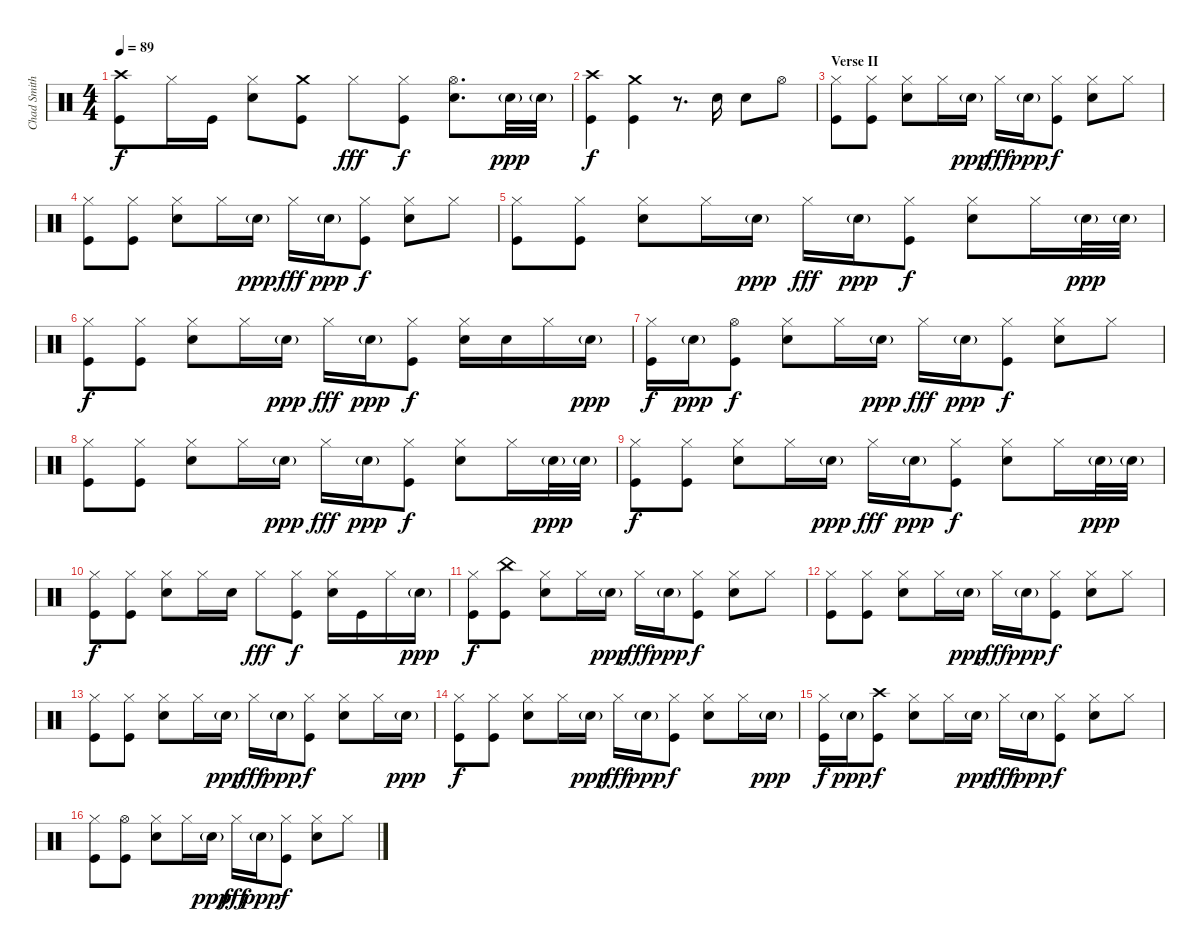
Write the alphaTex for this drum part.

\track ("Chad Smith" "Chad Smith") {instrument percussion}
\staff {score}
\articulation defaults
\ts (4 4)
\tempo 89
\clef neutral
\ks c
("Crash high (hit)" "Kick (hit)").8{dy f} "Hi-Hat (closed)".16 "Kick (hit)".16 ("Hi-Hat (closed)" "Snare (hit) 2").8 ("Crash medium (hit)" "Kick (hit)").8 "Hi-Hat (closed)".8{dy fff} ("Hi-Hat (closed)" "Kick (hit)").8{dy f} ("Hi-Hat (open)" "Snare (hit) 2").8{d} "Snare (hit) 2"{g}.32{dy ppp} "Snare (hit) 2"{g}.32 |
("Crash high (hit)" "Kick (hit)").4{dy f} ("Crash medium (hit)" "Kick (hit)").4 r.8{d} "Snare (hit) 2".16 "Snare (hit) 2".8 "Hi-Hat (open)".8 |
\section ("" "Verse II")
("Hi-Hat (closed)" "Kick (hit)").8 ("Hi-Hat (closed)" "Kick (hit)").8 ("Hi-Hat (closed)" "Snare (hit) 2").8 "Hi-Hat (closed)".16 "Snare (hit) 2"{g}.16{dy ppp} "Hi-Hat (closed)".16{dy fff} "Snare (hit) 2"{g}.16{dy ppp} ("Hi-Hat (closed)" "Kick (hit)").8{dy f} ("Hi-Hat (closed)" "Snare (hit) 2").8 "Hi-Hat (closed)".8 |
("Hi-Hat (closed)" "Kick (hit)").8 ("Hi-Hat (closed)" "Kick (hit)").8 ("Hi-Hat (closed)" "Snare (hit) 2").8 "Hi-Hat (closed)".16 "Snare (hit) 2"{g}.16{dy ppp} "Hi-Hat (closed)".16{dy fff} "Snare (hit) 2"{g}.16{dy ppp} ("Hi-Hat (closed)" "Kick (hit)").8{dy f} ("Hi-Hat (closed)" "Snare (hit) 2").8 "Hi-Hat (closed)".8 |
("Hi-Hat (closed)" "Kick (hit)").8 ("Hi-Hat (closed)" "Kick (hit)").8 ("Hi-Hat (closed)" "Snare (hit) 2").8 "Hi-Hat (closed)".16 "Snare (hit) 2"{g}.16{dy ppp} "Hi-Hat (closed)".16{dy fff} "Snare (hit) 2"{g}.16{dy ppp} ("Hi-Hat (closed)" "Kick (hit)").8{dy f} ("Hi-Hat (closed)" "Snare (hit) 2").8 "Hi-Hat (closed)".16 "Snare (hit) 2"{g}.32{dy ppp} "Snare (hit) 2"{g}.32 |
("Hi-Hat (closed)" "Kick (hit)").8{dy f} ("Hi-Hat (closed)" "Kick (hit)").8 ("Hi-Hat (closed)" "Snare (hit) 2").8 "Hi-Hat (closed)".16 "Snare (hit) 2"{g}.16{dy ppp} "Hi-Hat (closed)".16{dy fff} "Snare (hit) 2"{g}.16{dy ppp} ("Hi-Hat (closed)" "Kick (hit)").8{dy f} ("Hi-Hat (closed)" "Snare (hit) 2").16 "Snare (hit) 2".16 "Hi-Hat (closed)".16 "Snare (hit) 2"{g}.16{dy ppp} |
("Hi-Hat (closed)" "Kick (hit)").16{dy f} "Snare (hit) 2"{g}.16{dy ppp} ("Hi-Hat (open)" "Kick (hit)").8{dy f} ("Hi-Hat (closed)" "Snare (hit) 2").8 "Hi-Hat (closed)".16 "Snare (hit) 2"{g}.16{dy ppp} "Hi-Hat (closed)".16{dy fff} "Snare (hit) 2"{g}.16{dy ppp} ("Hi-Hat (closed)" "Kick (hit)").8{dy f} ("Hi-Hat (closed)" "Snare (hit) 2").8 "Hi-Hat (closed)".8 |
("Hi-Hat (closed)" "Kick (hit)").8 ("Hi-Hat (closed)" "Kick (hit)").8 ("Hi-Hat (closed)" "Snare (hit) 2").8 "Hi-Hat (closed)".16 "Snare (hit) 2"{g}.16{dy ppp} "Hi-Hat (closed)".16{dy fff} "Snare (hit) 2"{g}.16{dy ppp} ("Hi-Hat (closed)" "Kick (hit)").8{dy f} ("Hi-Hat (closed)" "Snare (hit) 2").8 "Hi-Hat (closed)".16 "Snare (hit) 2"{g}.32{dy ppp} "Snare (hit) 2"{g}.32 |
("Hi-Hat (closed)" "Kick (hit)").8{dy f} ("Hi-Hat (closed)" "Kick (hit)").8 ("Hi-Hat (closed)" "Snare (hit) 2").8 "Hi-Hat (closed)".16 "Snare (hit) 2"{g}.16{dy ppp} "Hi-Hat (closed)".16{dy fff} "Snare (hit) 2"{g}.16{dy ppp} ("Hi-Hat (closed)" "Kick (hit)").8{dy f} ("Hi-Hat (closed)" "Snare (hit) 2").8 "Hi-Hat (closed)".16 "Snare (hit) 2"{g}.32{dy ppp} "Snare (hit) 2"{g}.32 |
("Hi-Hat (closed)" "Kick (hit)").8{dy f} ("Hi-Hat (closed)" "Kick (hit)").8 ("Hi-Hat (closed)" "Snare (hit) 2").8 "Hi-Hat (closed)".16 "Snare (hit) 2".16 "Hi-Hat (closed)".8{dy fff} ("Hi-Hat (closed)" "Kick (hit)").8{dy f} ("Hi-Hat (closed)" "Snare (hit) 2").16 "Kick (hit)".16 "Hi-Hat (closed)".16 "Snare (hit) 2"{g}.16{dy ppp} |
("Hi-Hat (closed)" "Kick (hit)").8{dy f} ("China (hit)" "Kick (hit)").8 ("Hi-Hat (closed)" "Snare (hit) 2").8 "Hi-Hat (closed)".16 "Snare (hit) 2"{g}.16{dy ppp} "Hi-Hat (closed)".16{dy fff} "Snare (hit) 2"{g}.16{dy ppp} ("Hi-Hat (closed)" "Kick (hit)").8{dy f} ("Hi-Hat (closed)" "Snare (hit) 2").8 "Hi-Hat (closed)".8 |
("Hi-Hat (closed)" "Kick (hit)").8 ("Hi-Hat (closed)" "Kick (hit)").8 ("Hi-Hat (closed)" "Snare (hit) 2").8 "Hi-Hat (closed)".16 "Snare (hit) 2"{g}.16{dy ppp} "Hi-Hat (closed)".16{dy fff} "Snare (hit) 2"{g}.16{dy ppp} ("Hi-Hat (closed)" "Kick (hit)").8{dy f} ("Hi-Hat (closed)" "Snare (hit) 2").8 "Hi-Hat (closed)".8 |
("Hi-Hat (closed)" "Kick (hit)").8 ("Hi-Hat (closed)" "Kick (hit)").8 ("Hi-Hat (closed)" "Snare (hit) 2").8 "Hi-Hat (closed)".16 "Snare (hit) 2"{g}.16{dy ppp} "Hi-Hat (closed)".16{dy fff} "Snare (hit) 2"{g}.16{dy ppp} ("Hi-Hat (closed)" "Kick (hit)").8{dy f} ("Hi-Hat (closed)" "Snare (hit) 2").8 "Hi-Hat (closed)".16 "Snare (hit) 2"{g}.16{dy ppp} |
("Hi-Hat (closed)" "Kick (hit)").8{dy f} ("Hi-Hat (closed)" "Kick (hit)").8 ("Hi-Hat (closed)" "Snare (hit) 2").8 "Hi-Hat (closed)".16 "Snare (hit) 2"{g}.16{dy ppp} "Hi-Hat (closed)".16{dy fff} "Snare (hit) 2"{g}.16{dy ppp} ("Hi-Hat (closed)" "Kick (hit)").8{dy f} ("Hi-Hat (closed)" "Snare (hit) 2").8 "Hi-Hat (closed)".16 "Snare (hit) 2"{g}.16{dy ppp} |
("Hi-Hat (closed)" "Kick (hit)").16{dy f} "Snare (hit) 2"{g}.16{dy ppp} ("Crash high (hit)" "Kick (hit)").8{dy f} ("Hi-Hat (closed)" "Snare (hit) 2").8 "Hi-Hat (closed)".16 "Snare (hit) 2"{g}.16{dy ppp} "Hi-Hat (closed)".16{dy fff} "Snare (hit) 2"{g}.16{dy ppp} ("Hi-Hat (closed)" "Kick (hit)").8{dy f} ("Hi-Hat (closed)" "Snare (hit) 2").8 "Hi-Hat (closed)".8 |
("Hi-Hat (closed)" "Kick (hit)").8 ("Hi-Hat (open)" "Kick (hit)").8 ("Hi-Hat (closed)" "Snare (hit) 2").8 "Hi-Hat (closed)".16 "Snare (hit) 2"{g}.16{dy ppp} "Hi-Hat (closed)".16{dy fff} "Snare (hit) 2"{g}.16{dy ppp} ("Hi-Hat (closed)" "Kick (hit)").8{dy f} ("Hi-Hat (closed)" "Snare (hit) 2").8 "Hi-Hat (closed)".8
